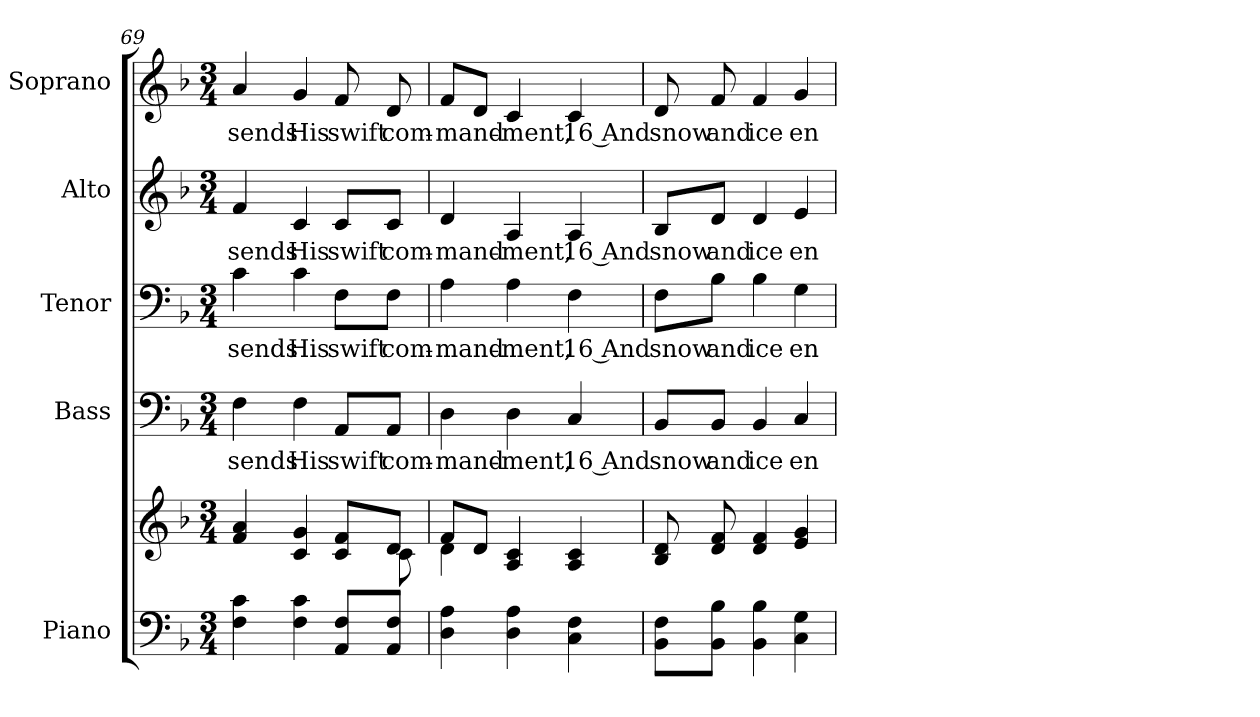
**kern	**kern	**kern	**text	**kern	**text	**kern	**text	**kern	**text
*part5	*part5	*part4	*part4	*part3	*part3	*part2	*part2	*part1	*part1
*staff6	*staff5	*staff4	*staff4	*staff3	*staff3	*staff2	*staff2	*staff1	*staff1
*I"Piano	*	*I"Bass	*	*I"Tenor	*	*I"Alto	*	*I"Soprano	*
*I'Pno.	*	*I'B.	*	*I'T.	*	*I'A.	*	*I'S.	*
!!LO:PB:g=z
*clefF4	*clefG2	*clefF4	*	*clefF4	*	*clefG2	*	*clefG2	*
*k[b-]	*k[b-]	*k[b-]	*	*k[b-]	*	*k[b-]	*	*k[b-]	*
*F:	*F:	*F:	*	*F:	*	*F:	*	*F:	*
*M3/4	*M3/4	*M3/4	*	*M3/4	*	*M3/4	*	*M3/4	*
=69	=69	=69	=69	=69	=69	=69	=69	=69	=69
*	*^	*	*	*	*	*	*	*	*
!	!	!	!	!LO:LY:b:color=#000000	!	!	!	!	!	!
!	!	!	!	!	!	!LO:LY:b:color=#000000	!	!	!	!
!	!	!	!	!	!	!	!	!LO:LY:b:color=#000000	!	!
!	!	!	!	!	!	!	!	!	!	!LO:LY:b:color=#000000
4Fi\ 4ci	4fi/ 4ai	2ryy	4Fi\	sends	4ci\	sends	4fi/	sends	4ai/	sends
!	!	!	!	!LO:LY:b:color=#000000	!	!	!	!	!	!
!	!	!	!	!	!	!LO:LY:b:color=#000000	!	!	!	!
!	!	!	!	!	!	!	!	!LO:LY:b:color=#000000	!	!
!	!	!	!	!	!	!	!	!	!	!LO:LY:b:color=#000000
4Fi\ 4ci	4ci/ 4gi	.	4Fi\	His	4ci\	His	4ci/	His	4gi/	His
!	!	!	!	!LO:LY:b:color=#000000	!	!	!	!	!	!
!	!	!	!	!	!	!LO:LY:b:color=#000000	!	!	!	!
!	!	!	!	!	!	!	!	!LO:LY:b:color=#000000	!	!
!	!	!	!	!	!	!	!	!	!	!LO:LY:b:color=#000000
8AAi/ 8Fi/L	8ci/ 8fiL	8ryy	8AAi/L	swift	8Fi\L	swift	8ci/L	swift	8fi/	swift
!	!	!	!	!LO:LY:b:color=#000000	!	!	!	!	!	!
!	!	!	!	!	!	!LO:LY:b:color=#000000	!	!	!	!
!	!	!	!	!	!	!	!	!LO:LY:b:color=#000000	!	!
!	!	!	!	!	!	!	!	!	!	!LO:LY:b:color=#000000
8AAi/ 8Fi/J	8di/J	8ci\	8AAi/J	com-	8Fi\J	com-	8ci/J	com-	8di/	com-
=70	=70	=70	=70	=70	=70	=70	=70	=70	=70	=70
!	!	!	!	!LO:LY:b:color=#000000	!	!	!	!	!	!
!	!	!	!	!	!	!LO:LY:b:color=#000000	!	!	!	!
!	!	!	!	!	!	!	!	!LO:LY:b:color=#000000	!	!
!	!	!	!	!	!	!	!	!	!	!LO:LY:b:color=#000000
4Di\ 4Ai	8fi/L	4di\	4Di\	-mand-	4Ai\	-mand-	4di/	-mand-	8fi/L	-mand-
.	8di/J	.	.	.	.	.	.	.	8di/J	.
!	!	!	!	!LO:LY:b:color=#000000	!	!	!	!	!	!
!	!	!	!	!	!	!LO:LY:b:color=#000000	!	!	!	!
!	!	!	!	!	!	!	!	!LO:LY:b:color=#000000	!	!
!	!	!	!	!	!	!	!	!	!	!LO:LY:b:color=#000000
4Di\ 4Ai	4Ai/ 4ci	4ryy	4Di\	-ment,	4Ai\	-ment,	4Ai/	-ment,	4ci/	-ment,
!	!	!	!	!LO:LY:b:color=#000000	!	!	!	!	!	!
!	!	!	!	!	!	!LO:LY:b:color=#000000	!	!	!	!
!	!	!	!	!	!	!	!	!LO:LY:b:color=#000000	!	!
!	!	!	!	!	!	!	!	!	!	!LO:LY:b:color=#000000
4Ci\ 4Fi	4Ai/ 4ci	4ryy	4Ci/	16 And	4Fi\	16 And	4Ai/	16 And	4ci/	16 And
*	*v	*v	*	*	*	*	*	*	*	*
!!LO:PB:g=z
=71	=71	=71	=71	=71	=71	=71	=71	=71	=71
*	*^	*	*	*	*	*	*	*	*
!	!	!	!	!LO:LY:b:color=#000000	!	!	!	!	!	!
*	*v	*v	*	*	*	*	*	*	*	*
*	*^	*	*	*	*	*	*	*	*
!	!	!	!	!	!	!LO:LY:b:color=#000000	!	!	!	!
*	*v	*v	*	*	*	*	*	*	*	*
*	*^	*	*	*	*	*	*	*	*
!	!	!	!	!	!	!	!	!LO:LY:b:color=#000000	!	!
*	*v	*v	*	*	*	*	*	*	*	*
*	*^	*	*	*	*	*	*	*	*
!	!	!	!	!	!	!	!	!	!	!LO:LY:b:color=#000000
*	*v	*v	*	*	*	*	*	*	*	*
8BB-i\ 8Fi\L	8B-i/ 8di	8BB-i/L	snow	8Fi\L	snow	8B-i/L	snow	8di/	snow
!	!	!	!LO:LY:b:color=#000000	!	!	!	!	!	!
!	!	!	!	!	!LO:LY:b:color=#000000	!	!	!	!
!	!	!	!	!	!	!	!LO:LY:b:color=#000000	!	!
!	!	!	!	!	!	!	!	!	!LO:LY:b:color=#000000
8BB-i\ 8B-i\J	8di/ 8fi	8BB-i/J	and	8B-i\J	and	8di/J	and	8fi/	and
!	!	!	!LO:LY:b:color=#000000	!	!	!	!	!	!
!	!	!	!	!	!LO:LY:b:color=#000000	!	!	!	!
!	!	!	!	!	!	!	!LO:LY:b:color=#000000	!	!
!	!	!	!	!	!	!	!	!	!LO:LY:b:color=#000000
4BB-i\ 4B-i	4di/ 4fi	4BB-i/	ice	4B-i\	ice	4di/	ice	4fi/	ice
!	!	!	!LO:LY:b:color=#000000	!	!	!	!	!	!
!	!	!	!	!	!LO:LY:b:color=#000000	!	!	!	!
!	!	!	!	!	!	!	!LO:LY:b:color=#000000	!	!
!	!	!	!	!	!	!	!	!	!LO:LY:b:color=#000000
4Ci\ 4Gi	4ei/ 4gi	4Ci/	en	4Gi\	en	4ei/	en	4gi/	en
=	=	=	=	=	=	=	=	=	=
*-	*-	*-	*-	*-	*-	*-	*-	*-	*-
